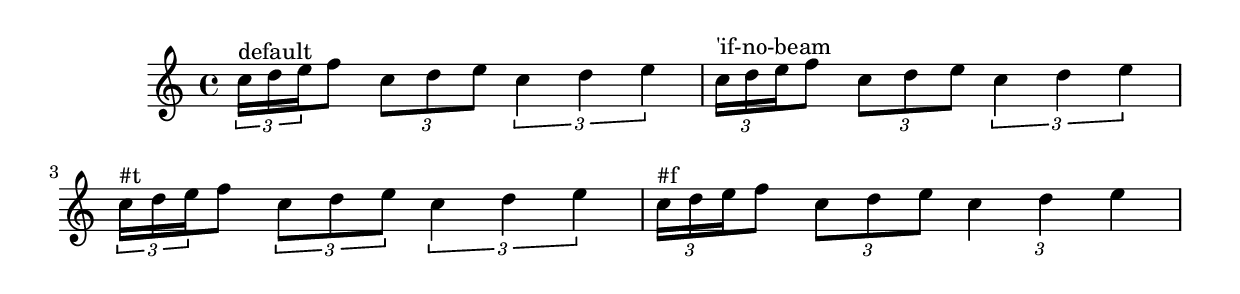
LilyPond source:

%% DO NOT EDIT this file manually; it is automatically
%% generated from LSR http://lsr.dsi.unimi.it
%% Make any changes in LSR itself, or in Documentation/snippets/new/ ,
%% and then run scripts/auxiliar/makelsr.py
%%
%% This file is in the public domain.
\version "2.14.2"

\header {
  lsrtags = "tweaks-and-overrides, rhythms"

%% Translation of GIT committish: b482c3e5b56c3841a88d957e0ca12964bd3e64fa

  texidoces = "
El comportamiento predeterminado de la visibilidad de los corchetes de
grupo de valoración especial es imprimir el corchete a no ser que haya
una barra de la misma longitud que el grupo especial.  Para controlar
la visibilidad de los corchetes de grupo, establezca la propiedad
@code{'bracket-visibility} a @code{#t} (imprimir el corchete siempre),
@code{#f} (no imprimirlo nunca) o @code{#'if-no-beam} (imprimir el
corchete solamente si no hay barra).

"

  doctitlees = "Controlar la visibilidad de los corchetes de grupo especial"

%% Translation of GIT committish: 3b125956b08d27ef39cd48bfa3a2f1e1bb2ae8b4
  texidocfr = "
Selon la tradition, les crochets indicateurs de nolet sont toujours
imprimés, sauf dans le cas où ils seraient de la même longueur qu'une
ligature.  LilyPond permet, au travers de la propriété
@code{'bracket-visibility}, de contôler précisément leur
affichage@tie{}: déterminée à @code{#t}, ils seront toujours
imprimés@tie{}; @code{#f} permet de ne jamais les imprimer, et
@code{#'if-no-beam} les imprimera en l'absence de ligature.

"
  doctitlefr = "Contrôle de l'impression des crochets de nolet"


  texidoc = "
The default behavior of tuplet-bracket visibility is to print a bracket
unless there is a beam of the same length as the tuplet. To control the
visibility of tuplet brackets, set the property
@code{'bracket-visibility} to either @code{#t} (always print a
bracket), @code{#f} (never print a bracket) or @code{#'if-no-beam}
(only print a bracket if there is no beam).

"
  doctitle = "Controlling tuplet bracket visibility"
} % begin verbatim


music = \relative c'' {
  \times 2/3 { c16[ d e } f8]
  \times 2/3 { c8 d e }
  \times 2/3 { c4 d e }
}

\new Voice {
  \relative c' {
    << \music s4^"default" >>
    \override TupletBracket #'bracket-visibility = #'if-no-beam
    << \music s4^"'if-no-beam" >>
    \override TupletBracket #'bracket-visibility = ##t
    << \music s4^"#t" >>
    \override TupletBracket #'bracket-visibility = ##f
    << \music s4^"#f" >>
  }
}


